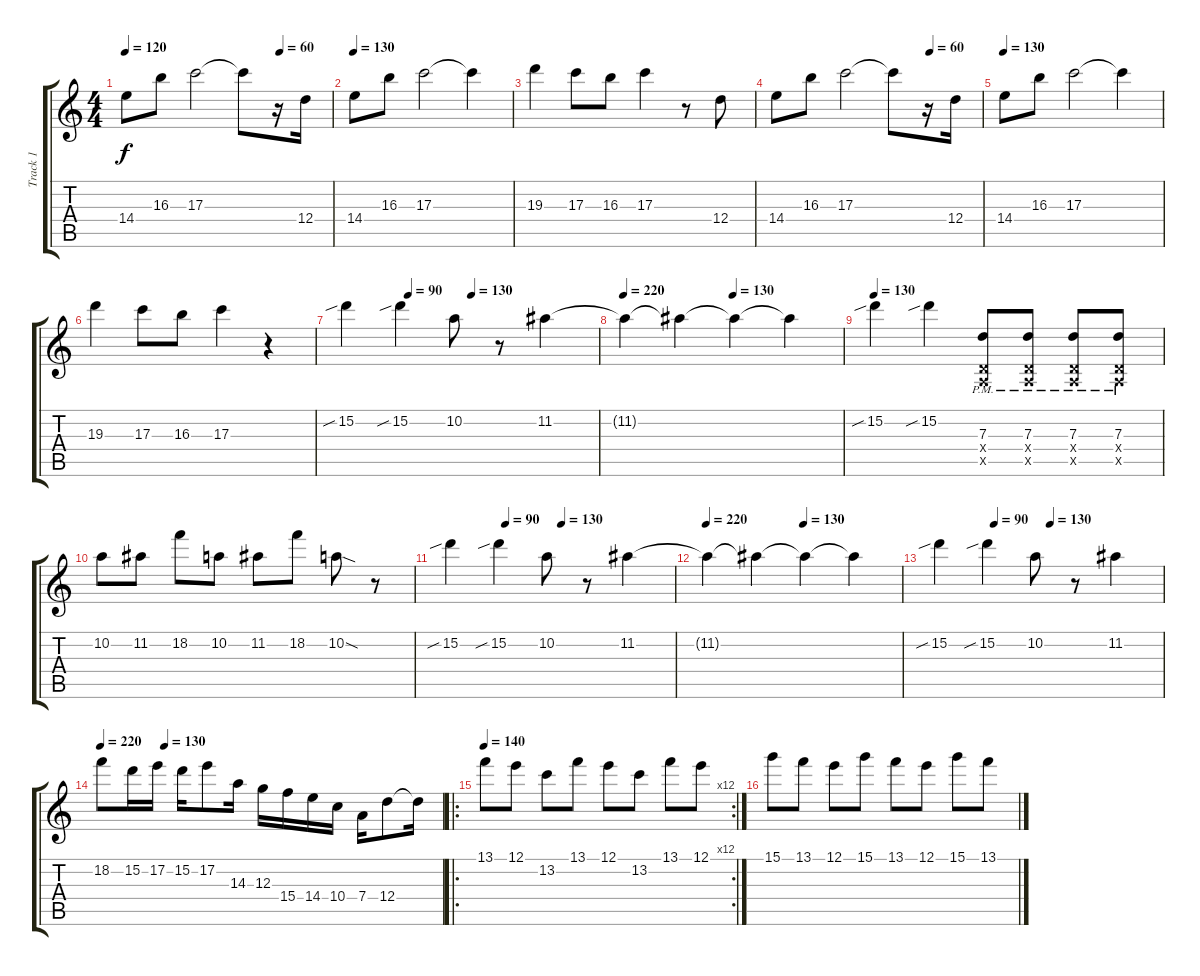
\track ("Track 1" "Track 1") {instrument distortionguitar}
\staff {score tabs}
\tuning (E4 B3 G3 D3 A2 E2) {hide}
\ts (4 4)
\tempo 120
\tempo (60 0.75)
\clef g2
\ks c
14.4.8{dy f} 16.3.8 17.3.2 17.3{t}.8 r.16 12.4.16 |
\tempo 130
14.4.8 16.3.8 17.3.2 17.3{t}.4 |
19.3.4 17.3.8 16.3.8 17.3.4 r.8 12.4.8 |
\tempo (60 0.75)
14.4.8 16.3.8 17.3.2 17.3{t}.8 r.16 12.4.16 |
\tempo 130
14.4.8 16.3.8 17.3.2 17.3{t}.4 |
19.3.4 17.3.8 16.3.8 17.3.4 r.4 |
\tempo (90 0.25)
\tempo (130 0.5)
15.2{sib}.4 15.2{sib}.4 10.2.8 r.8 11.2.4 |
\tempo 220
\tempo (130 0.5)
11.2{t}.4 11.2{t}.4 11.2{t}.4 11.2{t}.4 |
\tempo 130
15.2{sib}.4 15.2{sib}.4 (7.3{pm} 0.4{x} 0.5{x}).8 (7.3{pm} 0.4{x} 0.5{x}).8 (7.3{pm} 0.4{x} 0.5{x}).8 (7.3{pm} 0.4{x} 0.5{x}).8 |
10.2.8 11.2.8 18.2.8 10.2.8 11.2.8 18.2.8 10.2{sod}.8 r.8 |
\tempo (90 0.25)
\tempo (130 0.5)
15.2{sib}.4 15.2{sib}.4 10.2.8 r.8 11.2.4 |
\tempo 220
\tempo (130 0.5)
11.2{t}.4 11.2{t}.4 11.2{t}.4 11.2{t}.4 |
\tempo (90 0.25)
\tempo (130 0.5)
15.2{sib}.4 15.2{sib}.4 10.2.8 r.8 11.2.4 |
\tempo 220
\tempo (130 0.1875)
18.2.8 15.2.16 17.2.16 15.2.16 17.2.8 14.3.16 12.3.16 15.4.16 14.4.16 10.4.16 7.4.16 12.4.8 12.4{t}.16 |
\ro
\rc 12
\tempo 140
13.1.8{volume 13} 12.1.8 13.2.8 13.1.8 12.1.8 13.2.8 13.1.8 12.1.8 |
15.1.8 13.1.8 12.1.8 15.1.8 13.1.8 12.1.8 15.1.8 13.1.8
